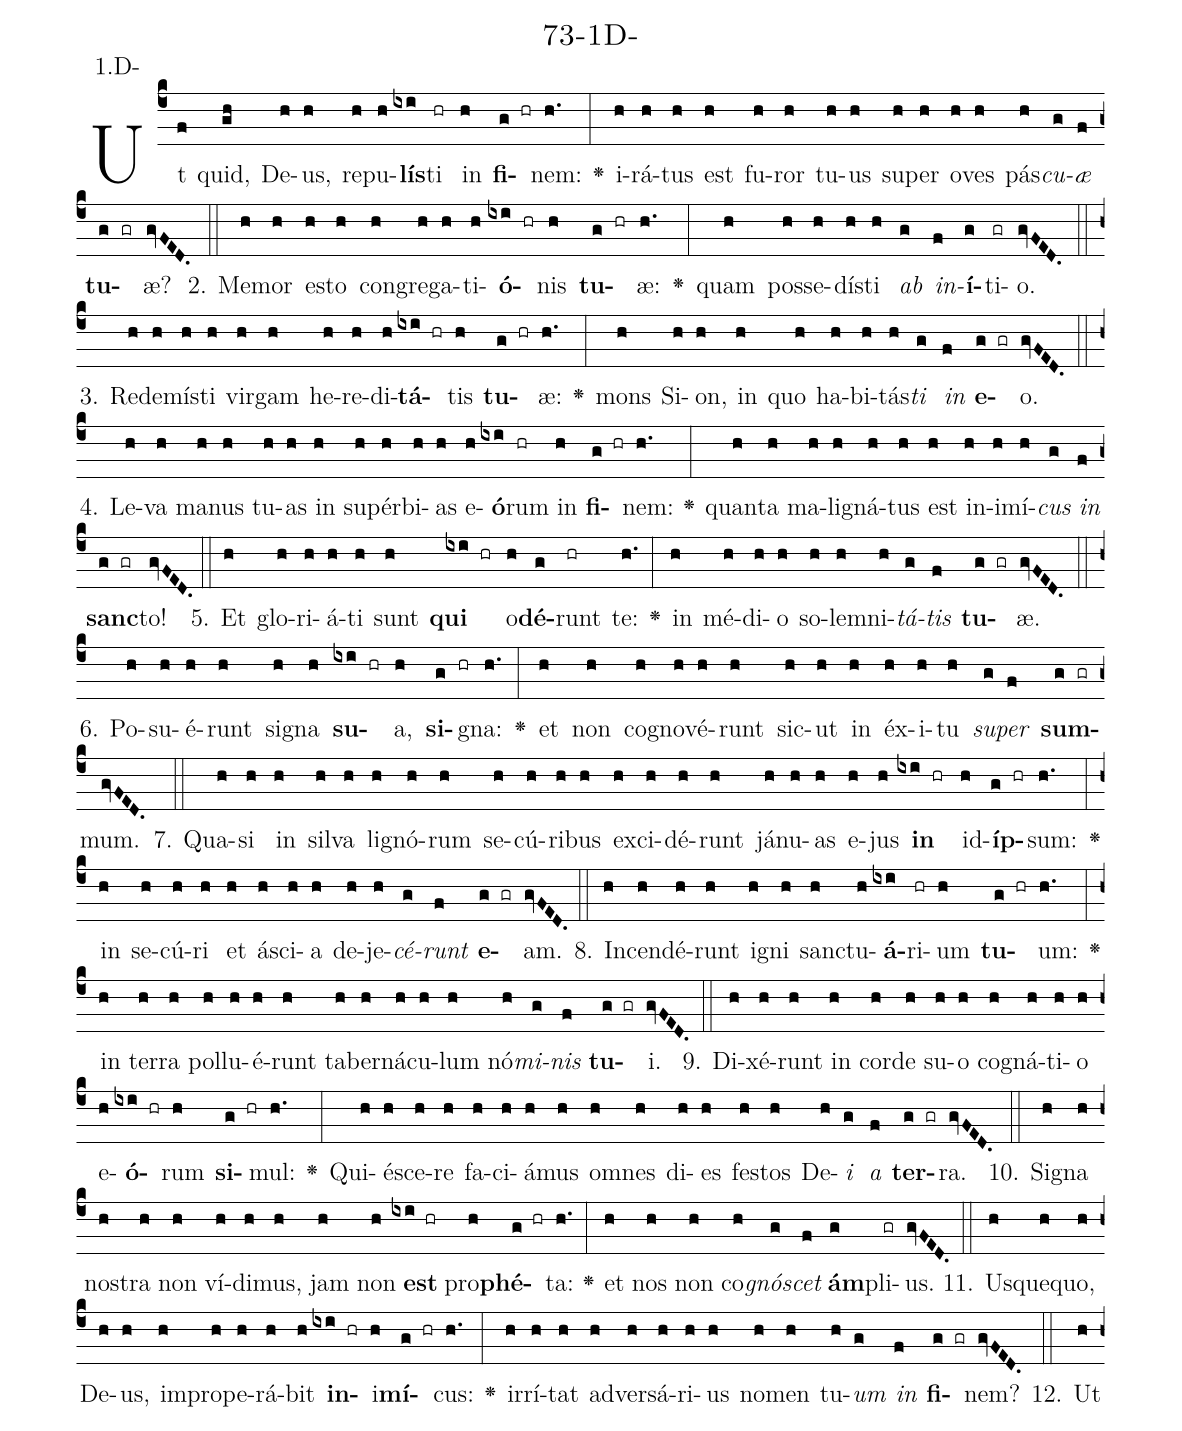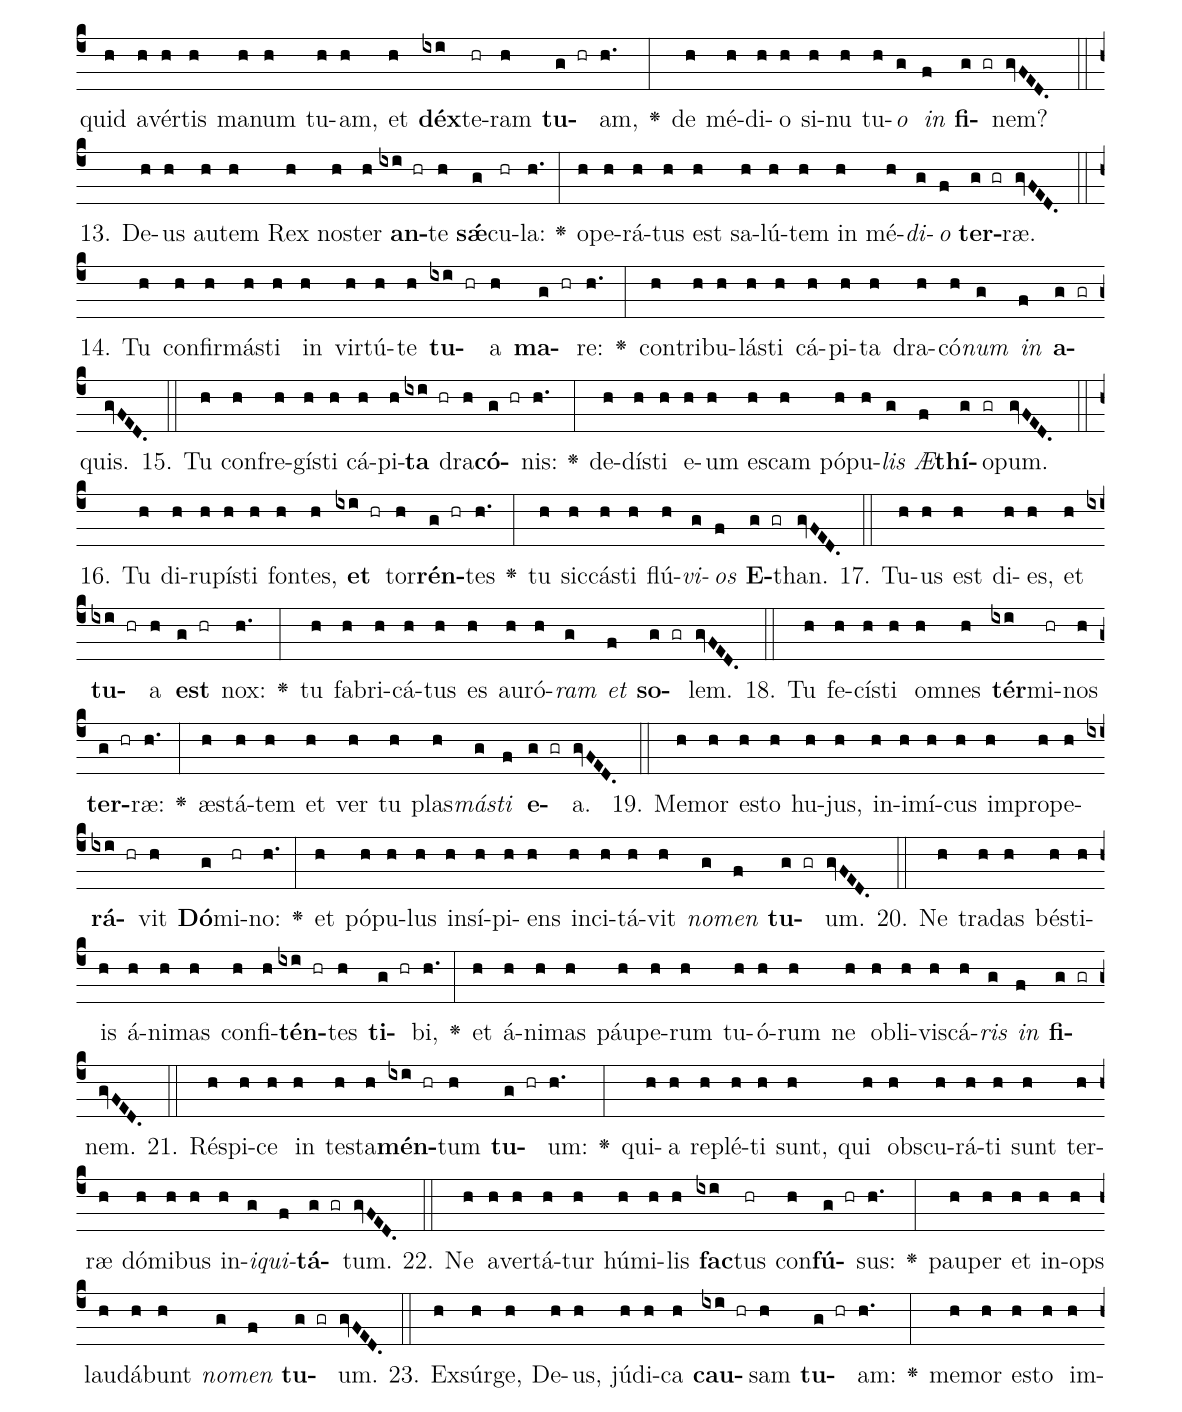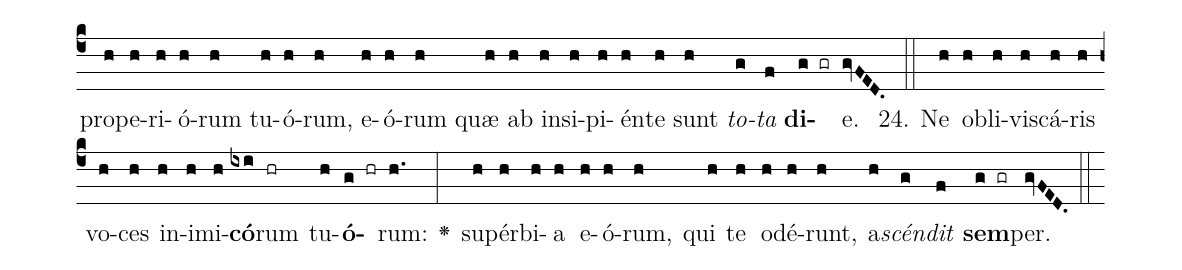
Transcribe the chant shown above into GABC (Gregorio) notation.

name: 73-1D-;
annotation: 1.D-;
%%
(c4)Ut(f) quid,(gh) De(h)us,(h) re(h)pu(h)<b>lís</b>(ixi)ti(hr) in(h) <b>fi</b>(g hr)nem:(h.) <v>\greheightstar</v>(:) i(h)rá(h)tus(h) est(h) fu(h)ror(h) tu(h)us(h) su(h)per(h) o(h)ves(h) pás(h)<i>cu</i>(g)<i>æ</i>(f) <b>tu</b>(g gr)æ?(gvFED.) (::)
2. Me(h)mor(h) es(h)to(h) con(h)gre(h)ga(h)ti(h)<b>ó</b>(ixi hr)nis(h) <b>tu</b>(g hr)æ:(h.) <v>\greheightstar</v>(:) quam(h) pos(h)se(h)dís(h)ti(h) <i>ab</i>(g) <i>in</i>(f)<b>í</b>(g)ti(gr)o.(gvFED.) (::)
3. Red(h)e(h)mís(h)ti(h) vir(h)gam(h) he(h)re(h)di(h)<b>tá</b>(ixi hr)tis(h) <b>tu</b>(g hr)æ:(h.) <v>\greheightstar</v>(:) mons(h) Si(h)on,(h) in(h) quo(h) ha(h)bi(h)tás(h)<i>ti</i>(g) <i>in</i>(f) <b>e</b>(g gr)o.(gvFED.) (::)
4. Le(h)va(h) ma(h)nus(h) tu(h)as(h) in(h) su(h)pér(h)bi(h)as(h) e(h)<b>ó</b>(ixi)rum(hr) in(h) <b>fi</b>(g hr)nem:(h.) <v>\greheightstar</v>(:) quan(h)ta(h) ma(h)li(h)gná(h)tus(h) est(h) in(h)i(h)mí(h)<i>cus</i>(g) <i>in</i>(f) <b>sanc</b>(g gr)to!(gvFED.) (::)
5. Et(h) glo(h)ri(h)á(h)ti(h) sunt(h) <b>qui</b>(ixi hr) o(h)<b>dé</b>(g)runt(hr) te:(h.) <v>\greheightstar</v>(:) in(h) mé(h)di(h)o(h) so(h)lem(h)ni(h)<i>tá</i>(g)<i>tis</i>(f) <b>tu</b>(g gr)æ.(gvFED.) (::)
6. Po(h)su(h)é(h)runt(h) si(h)gna(h) <b>su</b>(ixi hr)a,(h) <b>si</b>(g hr)gna:(h.) <v>\greheightstar</v>(:) et(h) non(h) co(h)gno(h)vé(h)runt(h) sic(h)ut(h) in(h) éx(h)i(h)tu(h) <i>su</i>(g)<i>per</i>(f) <b>sum</b>(g gr)mum.(gvFED.) (::)
7. Qua(h)si(h) in(h) sil(h)va(h) li(h)gnó(h)rum(h) se(h)cú(h)ri(h)bus(h) ex(h)ci(h)dé(h)runt(h) já(h)nu(h)as(h) e(h)jus(h) <b>in</b>(ixi hr) id(h)<b>íp</b>(g hr)sum:(h.) <v>\greheightstar</v>(:) in(h) se(h)cú(h)ri(h) et(h) á(h)sci(h)a(h) de(h)je(h)<i>cé</i>(g)<i>runt</i>(f) <b>e</b>(g gr)am.(gvFED.) (::)
8. In(h)cen(h)dé(h)runt(h) i(h)gni(h) sanc(h)tu(h)<b>á</b>(ixi)ri(hr)um(h) <b>tu</b>(g hr)um:(h.) <v>\greheightstar</v>(:) in(h) ter(h)ra(h) pol(h)lu(h)é(h)runt(h) ta(h)ber(h)ná(h)cu(h)lum(h) nó(h)<i>mi</i>(g)<i>nis</i>(f) <b>tu</b>(g gr)i.(gvFED.) (::)
9. Di(h)xé(h)runt(h) in(h) cor(h)de(h) su(h)o(h) co(h)gná(h)ti(h)o(h) e(h)<b>ó</b>(ixi hr)rum(h) <b>si</b>(g hr)mul:(h.) <v>\greheightstar</v>(:) Qui(h)é(h)sce(h)re(h) fa(h)ci(h)á(h)mus(h) om(h)nes(h) di(h)es(h) fes(h)tos(h) De(h)<i>i</i>(g) <i>a</i>(f) <b>ter</b>(g gr)ra.(gvFED.) (::)
10. Si(h)gna(h) nos(h)tra(h) non(h) ví(h)di(h)mus,(h) jam(h) non(h) <b>est</b>(ixi hr) pro(h)<b>phé</b>(g hr)ta:(h.) <v>\greheightstar</v>(:) et(h) nos(h) non(h) co(h)<i>gnó</i>(g)<i>scet</i>(f) <b>ám</b>(g)pli(gr)us.(gvFED.) (::)
11. Us(h)que(h)quo,(h) De(h)us,(h) im(h)pro(h)pe(h)rá(h)bit(h) <b>in</b>(ixi hr)i(h)<b>mí</b>(g hr)cus:(h.) <v>\greheightstar</v>(:) ir(h)rí(h)tat(h) ad(h)ver(h)sá(h)ri(h)us(h) no(h)men(h) tu(h)<i>um</i>(g) <i>in</i>(f) <b>fi</b>(g gr)nem?(gvFED.) (::)
12. Ut(h) quid(h) a(h)vér(h)tis(h) ma(h)num(h) tu(h)am,(h) et(h) <b>déx</b>(ixi)te(hr)ram(h) <b>tu</b>(g hr)am,(h.) <v>\greheightstar</v>(:) de(h) mé(h)di(h)o(h) si(h)nu(h) tu(h)<i>o</i>(g) <i>in</i>(f) <b>fi</b>(g gr)nem?(gvFED.) (::)
13. De(h)us(h) au(h)tem(h) Rex(h) nos(h)ter(h) <b>an</b>(ixi hr)te(h) <b>sǽ</b>(g)cu(hr)la:(h.) <v>\greheightstar</v>(:) o(h)pe(h)rá(h)tus(h) est(h) sa(h)lú(h)tem(h) in(h) mé(h)<i>di</i>(g)<i>o</i>(f) <b>ter</b>(g gr)ræ.(gvFED.) (::)
14. Tu(h) con(h)fir(h)más(h)ti(h) in(h) vir(h)tú(h)te(h) <b>tu</b>(ixi hr)a(h) <b>ma</b>(g hr)re:(h.) <v>\greheightstar</v>(:) con(h)tri(h)bu(h)lás(h)ti(h) cá(h)pi(h)ta(h) dra(h)có(h)<i>num</i>(g) <i>in</i>(f) <b>a</b>(g gr)quis.(gvFED.) (::)
15. Tu(h) con(h)fre(h)gís(h)ti(h) cá(h)pi(h)<b>ta</b>(ixi hr) dra(h)<b>có</b>(g hr)nis:(h.) <v>\greheightstar</v>(:) de(h)dís(h)ti(h) e(h)um(h) es(h)cam(h) pó(h)pu(h)<i>lis</i>(g) <i>Æ</i>(f)<b>thí</b>(g)o(gr)pum.(gvFED.) (::)
16. Tu(h) di(h)ru(h)pís(h)ti(h) fon(h)tes,(h) <b>et</b>(ixi hr) tor(h)<b>rén</b>(g hr)tes(h.) <v>\greheightstar</v>(:) tu(h) sic(h)cás(h)ti(h) flú(h)<i>vi</i>(g)<i>os</i>(f) <b>E</b>(g gr)than.(gvFED.) (::)
17. Tu(h)us(h) est(h) di(h)es,(h) et(h) <b>tu</b>(ixi hr)a(h) <b>est</b>(g hr) nox:(h.) <v>\greheightstar</v>(:) tu(h) fa(h)bri(h)cá(h)tus(h) es(h) au(h)ró(h)<i>ram</i>(g) <i>et</i>(f) <b>so</b>(g gr)lem.(gvFED.) (::)
18. Tu(h) fe(h)cís(h)ti(h) om(h)nes(h) <b>tér</b>(ixi)mi(hr)nos(h) <b>ter</b>(g hr)ræ:(h.) <v>\greheightstar</v>(:) æs(h)tá(h)tem(h) et(h) ver(h) tu(h) plas(h)<i>más</i>(g)<i>ti</i>(f) <b>e</b>(g gr)a.(gvFED.) (::)
19. Me(h)mor(h) es(h)to(h) hu(h)jus,(h) in(h)i(h)mí(h)cus(h) im(h)pro(h)pe(h)<b>rá</b>(ixi hr)vit(h) <b>Dó</b>(g)mi(hr)no:(h.) <v>\greheightstar</v>(:) et(h) pó(h)pu(h)lus(h) in(h)sí(h)pi(h)ens(h) in(h)ci(h)tá(h)vit(h) <i>no</i>(g)<i>men</i>(f) <b>tu</b>(g gr)um.(gvFED.) (::)
20. Ne(h) tra(h)das(h) bés(h)ti(h)is(h) á(h)ni(h)mas(h) con(h)fi(h)<b>tén</b>(ixi hr)tes(h) <b>ti</b>(g hr)bi,(h.) <v>\greheightstar</v>(:) et(h) á(h)ni(h)mas(h) páu(h)pe(h)rum(h) tu(h)ó(h)rum(h) ne(h) ob(h)li(h)vis(h)cá(h)<i>ris</i>(g) <i>in</i>(f) <b>fi</b>(g gr)nem.(gvFED.) (::)
21. Ré(h)spi(h)ce(h) in(h) tes(h)ta(h)<b>mén</b>(ixi hr)tum(h) <b>tu</b>(g hr)um:(h.) <v>\greheightstar</v>(:) qui(h)a(h) re(h)plé(h)ti(h) sunt,(h) qui(h) obs(h)cu(h)rá(h)ti(h) sunt(h) ter(h)ræ(h) dó(h)mi(h)bus(h) in(h)<i>i</i>(g)<i>qui</i>(f)<b>tá</b>(g gr)tum.(gvFED.) (::)
22. Ne(h) a(h)ver(h)tá(h)tur(h) hú(h)mi(h)lis(h) <b>fac</b>(ixi)tus(hr) con(h)<b>fú</b>(g hr)sus:(h.) <v>\greheightstar</v>(:) pau(h)per(h) et(h) in(h)ops(h) lau(h)dá(h)bunt(h) <i>no</i>(g)<i>men</i>(f) <b>tu</b>(g gr)um.(gvFED.) (::)
23. Ex(h)súr(h)ge,(h) De(h)us,(h) jú(h)di(h)ca(h) <b>cau</b>(ixi hr)sam(h) <b>tu</b>(g hr)am:(h.) <v>\greheightstar</v>(:) me(h)mor(h) es(h)to(h) im(h)pro(h)pe(h)ri(h)ó(h)rum(h) tu(h)ó(h)rum,(h) e(h)ó(h)rum(h) quæ(h) ab(h) in(h)si(h)pi(h)én(h)te(h) sunt(h) <i>to</i>(g)<i>ta</i>(f) <b>di</b>(g gr)e.(gvFED.) (::)
24. Ne(h) ob(h)li(h)vis(h)cá(h)ris(h) vo(h)ces(h) in(h)i(h)mi(h)<b>có</b>(ixi)rum(hr) tu(h)<b>ó</b>(g hr)rum:(h.) <v>\greheightstar</v>(:) su(h)pér(h)bi(h)a(h) e(h)ó(h)rum,(h) qui(h) te(h) o(h)dé(h)runt,(h) a(h)<i>scén</i>(g)<i>dit</i>(f) <b>sem</b>(g gr)per.(gvFED.) (::)
